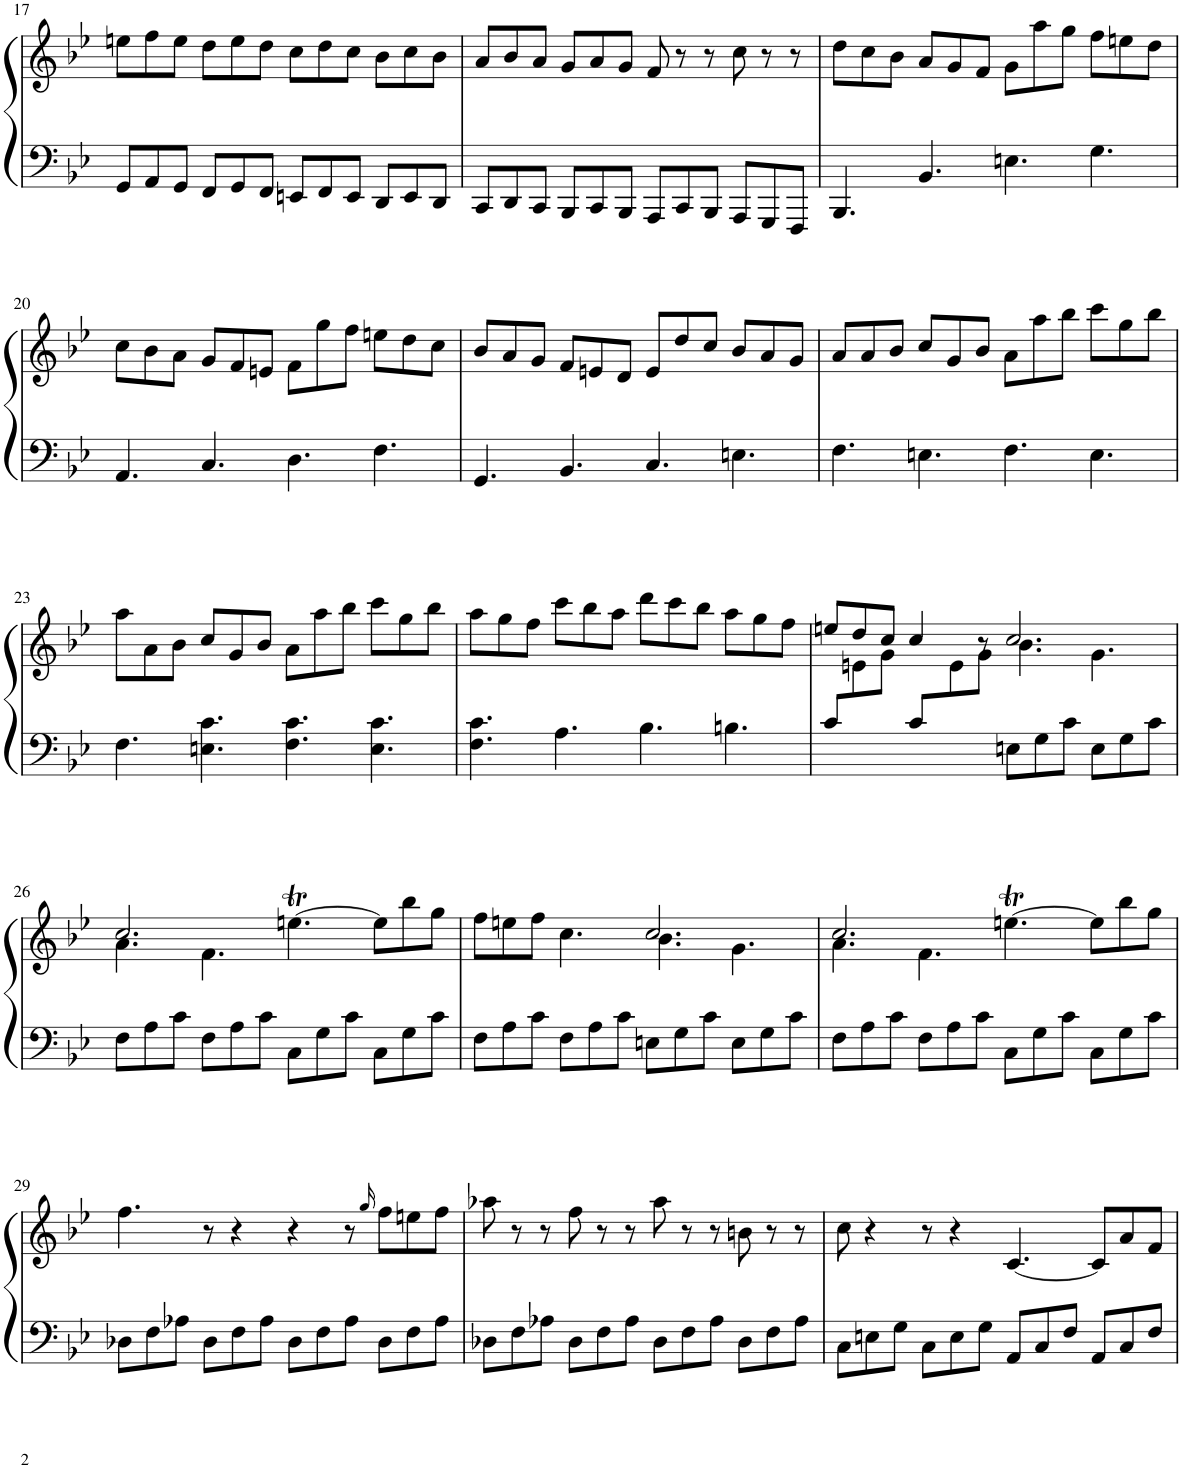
**kern	**kern
*part1	*part1
*staff2	*staff1
*I"Piano	*
*I'Pno.	*
!!LO:PB:g=z
*clefF4	*clefG2
*k[b-e-]	*k[b-e-]
*M12/8	*M12/8
=17	=17
8GG/L	8een\L
8AA/	8ff\
8GG/J	8ee\J
8FF/L	8dd\L
8GG/	8ee\
8FF/J	8dd\J
8EEn/L	8cc\L
8FF/	8dd\
8EE/J	8cc\J
8DD/L	8b-\L
8EE/	8cc\
8DD/J	8b-\J
=18	=18
8CC/L	8a/L
8DD/	8b-/
8CC/J	8a/J
8BBB-/L	8g/L
8CC/	8a/
8BBB-/J	8g/J
8AAA/L	8f/
8CC/	8r
8BBB-/J	8r
8AAA/L	8cc\
8GGG/	8r
8FFF/J	8r
=19	=19
4.BBB-/	8dd\L
.	8cc\
.	8b-\J
4.BB-/	8a/L
.	8g/
.	8f/J
4.En\	8g\L
.	8aa\
.	8gg\J
4.G\	8ff\L
.	8een\
.	8dd\J
!!LO:LB:g=z
=20	=20
4.AA/	8cc\L
.	8b-\
.	8a\J
4.C/	8g/L
.	8f/
.	8en/J
4.D\	8f\L
.	8gg\
.	8ff\J
4.F\	8een\L
.	8dd\
.	8cc\J
=21	=21
4.GG/	8b-/L
.	8a/
.	8g/J
4.BB-/	8f/L
.	8en/
.	8d/J
4.C/	8e/L
.	8dd/
.	8cc/J
4.En\	8b-/L
.	8a/
.	8g/J
=22	=22
4.F\	8a/L
.	8a/
.	8b-/J
4.En\	8cc/L
.	8g/
.	8b-/J
4.F\	8a\L
.	8aa\
.	8bb-\J
4.E\	8ccc\L
.	8gg\
.	8bb-\J
!!LO:LB:g=z
=23	=23
4.F\	8aa\L
.	8a\
.	8b-\J
4.En\ 4.c\	8cc/L
.	8g/
.	8b-/J
4.F\ 4.c\	8a\L
.	8aa\
.	8bb-\J
4.E\ 4.c\	8ccc\L
.	8gg\
.	8bb-\J
=24	=24
4.F\ 4.c\	8aa\L
.	8gg\
.	8ff\J
4.A\	8ccc\L
.	8bb-\
.	8aa\J
4.B-\	8ddd\L
.	8ccc\
.	8bb-\J
4.Bn\	8aa\L
.	8gg\
.	8ff\J
=25	=25
*	*^
*	*	*^
8c/L	8een/L	2.ryy	8ryy
4ryy	8dd/	.	8en\
.	8cc/J	.	8g\J
8c/L	4cc/	.	8ryy
4ryy	.	.	8e\
.	8r	.	8g\J
8En\L	4.b-\	2.cc/	2.ryy
8G\	.	.	.
8c\J	.	.	.
8E\L	4.g\	.	.
8G\	.	.	.
8c\J	.	.	.
*	*	*v	*v
!!LO:LB:g=z
=26	=26	=26
8F\L	4.a\	2.cc/
8A\	.	.
8c\J	.	.
8F\L	4.f\	.
8A\	.	.
8c\J	.	.
8C\L	[4.eent\	2.ryy
8G\	.	.
8c\J	.	.
8C\L	8ee\L]	.
8G\	8bb-\	.
8c\J	8gg\J	.
=27	=27	=27
8F\L	8ff\L	2.ryy
8A\	8een\	.
8c\J	8ff\J	.
8F\L	4.cc\	.
8A\	.	.
8c\J	.	.
8En\L	4.b-\	2.cc/
8G\	.	.
8c\J	.	.
8E\L	4.g\	.
8G\	.	.
8c\J	.	.
=28	=28	=28
8F\L	4.a\	2.cc/
8A\	.	.
8c\J	.	.
8F\L	4.f\	.
8A\	.	.
8c\J	.	.
8C\L	[4.eent\	2.ryy
8G\	.	.
8c\J	.	.
8C\L	8ee\L]	.
8G\	8bb-\	.
8c\J	8gg\J	.
*	*v	*v
!!LO:LB:g=z
=29	=29
8D-X\L	4.ff\
8F\	.
8A-X\J	.
8D-\L	8r
8F\	4r
8A-\J	.
8D-\L	4r
8F\	.
8A-\J	8r
.	16qgg/
8D-\L	8ff\L
8F\	8een\
8A-\J	8ff\J
=30	=30
8D-X\L	8aa-X\
8F\	8r
8A-X\J	8r
8D-\L	8ff\
8F\	8r
8A-\J	8r
8D-\L	8aa-\
8F\	8r
8A-\J	8r
8D-\L	8bn\
8F\	8r
8A-\J	8r
=31	=31
8C\L	8cc\
8En\	4r
8G\J	.
8C\L	8r
8E\	4r
8G\J	.
8AA/L	[4.c/
8C/	.
8F/J	.
8AA/L	8c/L]
8C/	8a/
8F/J	8f/J
=	=
*-	*-
